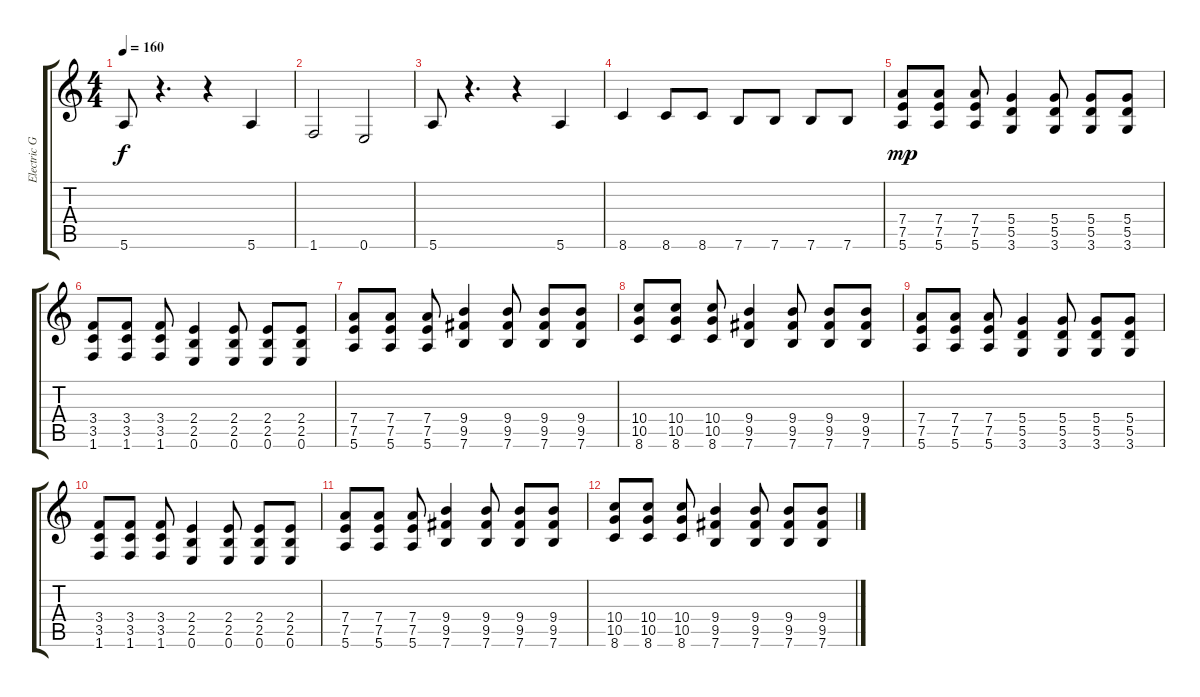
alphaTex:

\track ("Electric Guitar" "Electric G") {instrument overdrivenguitar}
\staff {score tabs}
\tuning (E4 B3 G3 D3 A2 E2) {hide}
\ts (4 4)
\tempo 160
\clef g2
\ks c
5.6.8{dy f} r.4{d} r.4 5.6.4 |
1.6.2 0.6.2 |
5.6.8 r.4{d} r.4 5.6.4 |
8.6.4 8.6.8 8.6.8 7.6.8 7.6.8 7.6.8 7.6.8 |
(7.4 7.5 5.6).8{dy mp} (7.4 7.5 5.6).8 (7.4 7.5 5.6).8 (5.4 5.5 3.6).4 (5.4 5.5 3.6).8 (5.4 5.5 3.6).8 (5.4 5.5 3.6).8 |
(3.4 3.5 1.6).8 (3.4 3.5 1.6).8 (3.4 3.5 1.6).8 (2.4 2.5 0.6).4 (2.4 2.5 0.6).8 (2.4 2.5 0.6).8 (2.4 2.5 0.6).8 |
(7.4 7.5 5.6).8 (7.4 7.5 5.6).8 (7.4 7.5 5.6).8 (9.4 9.5 7.6).4 (9.4 9.5 7.6).8 (9.4 9.5 7.6).8 (9.4 9.5 7.6).8 |
(10.4 10.5 8.6).8 (10.4 10.5 8.6).8 (10.4 10.5 8.6).8 (9.4 9.5 7.6).4 (9.4 9.5 7.6).8 (9.4 9.5 7.6).8 (9.4 9.5 7.6).8 |
(7.4 7.5 5.6).8 (7.4 7.5 5.6).8 (7.4 7.5 5.6).8 (5.4 5.5 3.6).4 (5.4 5.5 3.6).8 (5.4 5.5 3.6).8 (5.4 5.5 3.6).8 |
(3.4 3.5 1.6).8 (3.4 3.5 1.6).8 (3.4 3.5 1.6).8 (2.4 2.5 0.6).4 (2.4 2.5 0.6).8 (2.4 2.5 0.6).8 (2.4 2.5 0.6).8 |
(7.4 7.5 5.6).8 (7.4 7.5 5.6).8 (7.4 7.5 5.6).8 (9.4 9.5 7.6).4 (9.4 9.5 7.6).8 (9.4 9.5 7.6).8 (9.4 9.5 7.6).8 |
(10.4 10.5 8.6).8 (10.4 10.5 8.6).8 (10.4 10.5 8.6).8 (9.4 9.5 7.6).4 (9.4 9.5 7.6).8 (9.4 9.5 7.6).8 (9.4 9.5 7.6).8
